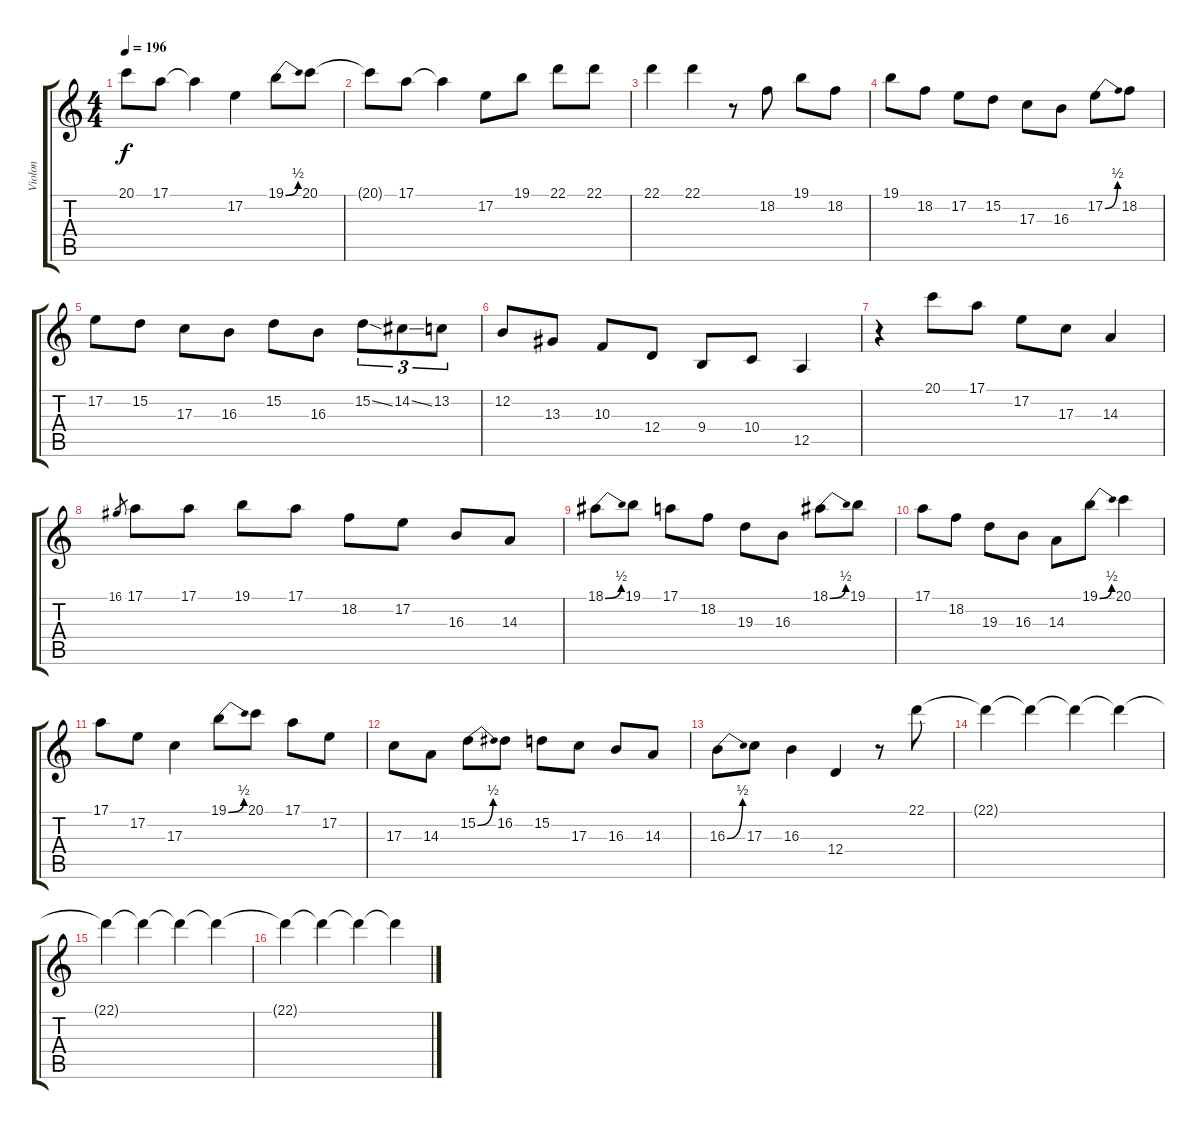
\track ("Violon" "Violon") {instrument violin}
\staff {score tabs}
\tuning (E4 B3 G3 D3 A2 E2) {hide}
\ts (4 4)
\tempo 196
\clef g2
\ks c
20.1{t}.8{dy f} 17.1.8 17.1{t}.4 17.2.4 19.1{be (bend 0 0 60 2)}.8 20.1.8 |
20.1{t}.8 17.1.8 17.1{t}.4 17.2.8 19.1.8 22.1.8 22.1.8 |
22.1.4 22.1.4 r.8 18.2.8 19.1.8 18.2.8 |
19.1.8 18.2.8 17.2.8 15.2.8 17.3.8 16.3.8 17.2{be (bend 0 0 60 2)}.8 18.2.8 |
17.2.8 15.2.8 17.3.8 16.3.8 15.2.8 16.3.8 15.2{ss}.8{tu (3 2)} 14.2{ss}.8{tu (3 2)} 13.2.8{tu (3 2)} |
12.2.8 13.3.8 10.3.8 12.4.8 9.4.8 10.4.8 12.5.4 |
r.4 20.1.8 17.1.8 17.2.8 17.3.8 14.3.4 |
16.1.8{gr} 17.1.8 17.1.8 19.1.8 17.1.8 18.2.8 17.2.8 16.3.8 14.3.8 |
18.1{be (bend 0 0 60 2)}.8 19.1.8 17.1.8 18.2.8 19.3.8 16.3.8 18.1{be (bend 0 0 60 2)}.8 19.1.8 |
17.1.8 18.2.8 19.3.8 16.3.8 14.3.8 19.1{be (bend 0 0 60 2)}.8 20.1.4 |
17.1.8 17.2.8 17.3.4 19.1{be (bend 0 0 60 2)}.8 20.1.8 17.1.8 17.2.8 |
17.3.8 14.3.8 15.2{be (bend 0 0 60 2)}.8 16.2.8 15.2.8 17.3.8 16.3.8 14.3.8 |
16.3{be (bend 0 0 60 2)}.8 17.3.8 16.3.4 12.4.4 r.8 22.1.8 |
22.1{t}.4 22.1{t}.4 22.1{t}.4 22.1{t}.4 |
22.1{t}.4 22.1{t}.4 22.1{t}.4 22.1{t}.4 |
22.1{t}.4 22.1{t}.4 22.1{t}.4 22.1{t}.4
